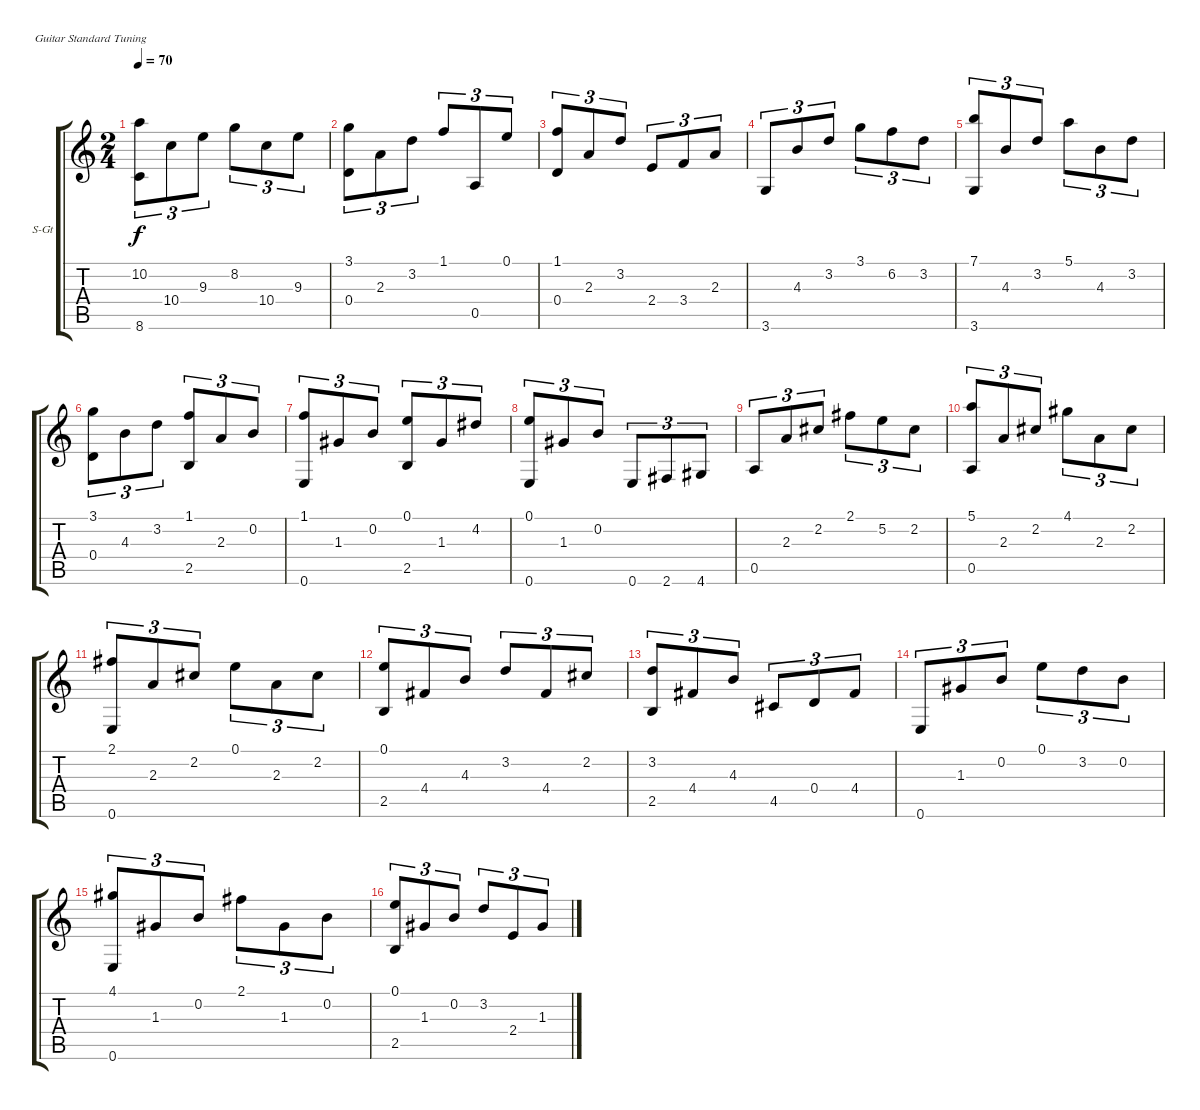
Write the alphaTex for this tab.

\defaultSystemsLayout 4
\bracketExtendMode groupsimilarinstruments
\firstSystemTrackNameOrientation horizontal
\otherSystemsTrackNameOrientation horizontal
\track ("Steel Guitar" "S-Gt") {instrument acousticguitarsteel}
\staff {score tabs}
\tuning (E4 B3 G3 D3 A2 E2)
\ts (2 4)
\tempo 70
\clef g2
\ks c
(8.6 10.2).8{tu (3 2) dy f} 10.4.8{tu (3 2)} 9.3.8{tu (3 2)} 8.2.8{tu (3 2)} 10.4.8{tu (3 2)} 9.3.8{tu (3 2)} |
(0.4 3.1).8{tu (3 2)} 2.3.8{tu (3 2)} 3.2.8{tu (3 2)} 1.1.8{tu (3 2)} 0.5.8{tu (3 2)} 0.1.8{tu (3 2)} |
(1.1 0.4).8{tu (3 2)} 2.3.8{tu (3 2)} 3.2.8{tu (3 2)} 2.4.8{tu (3 2)} 3.4.8{tu (3 2)} 2.3.8{tu (3 2)} |
3.6.8{tu (3 2)} 4.3.8{tu (3 2)} 3.2.8{tu (3 2)} 3.1.8{tu (3 2)} 6.2.8{tu (3 2)} 3.2.8{tu (3 2)} |
(7.1 3.6).8{tu (3 2)} 4.3.8{tu (3 2)} 3.2.8{tu (3 2)} 5.1.8{tu (3 2)} 4.3.8{tu (3 2)} 3.2.8{tu (3 2)} |
(3.1 0.4).8{tu (3 2)} 4.3.8{tu (3 2)} 3.2.8{tu (3 2)} (1.1 2.5).8{tu (3 2)} 2.3.8{tu (3 2)} 0.2.8{tu (3 2)} |
(1.1 0.6).8{tu (3 2)} 1.3.8{tu (3 2)} 0.2.8{tu (3 2)} (0.1 2.5).8{tu (3 2)} 1.3.8{tu (3 2)} 4.2.8{tu (3 2)} |
(0.1 0.6).8{tu (3 2)} 1.3.8{tu (3 2)} 0.2.8{tu (3 2)} 0.6.8{tu (3 2)} 2.6.8{tu (3 2)} 4.6.8{tu (3 2)} |
0.5.8{tu (3 2)} 2.3.8{tu (3 2)} 2.2.8{tu (3 2)} 2.1.8{tu (3 2)} 5.2.8{tu (3 2)} 2.2.8{tu (3 2)} |
(5.1 0.5).8{tu (3 2)} 2.3.8{tu (3 2)} 2.2.8{tu (3 2)} 4.1.8{tu (3 2)} 2.3.8{tu (3 2)} 2.2.8{tu (3 2)} |
(2.1 0.6).8{tu (3 2)} 2.3.8{tu (3 2)} 2.2.8{tu (3 2)} 0.1.8{tu (3 2)} 2.3.8{tu (3 2)} 2.2.8{tu (3 2)} |
(2.5 0.1).8{tu (3 2)} 4.4.8{tu (3 2)} 4.3.8{tu (3 2)} 3.2.8{tu (3 2)} 4.4.8{tu (3 2)} 2.2.8{tu (3 2)} |
(3.2 2.5).8{tu (3 2)} 4.4.8{tu (3 2)} 4.3.8{tu (3 2)} 4.5.8{tu (3 2)} 0.4.8{tu (3 2)} 4.4.8{tu (3 2)} |
0.6.8{tu (3 2)} 1.3.8{tu (3 2)} 0.2.8{tu (3 2)} 0.1.8{tu (3 2)} 3.2.8{tu (3 2)} 0.2.8{tu (3 2)} |
(4.1 0.6).8{tu (3 2)} 1.3.8{tu (3 2)} 0.2.8{tu (3 2)} 2.1.8{tu (3 2)} 1.3.8{tu (3 2)} 0.2.8{tu (3 2)} |
(0.1 2.5).8{tu (3 2)} 1.3.8{tu (3 2)} 0.2.8{tu (3 2)} 3.2.8{tu (3 2)} 2.4.8{tu (3 2)} 1.3.8{tu (3 2)}
